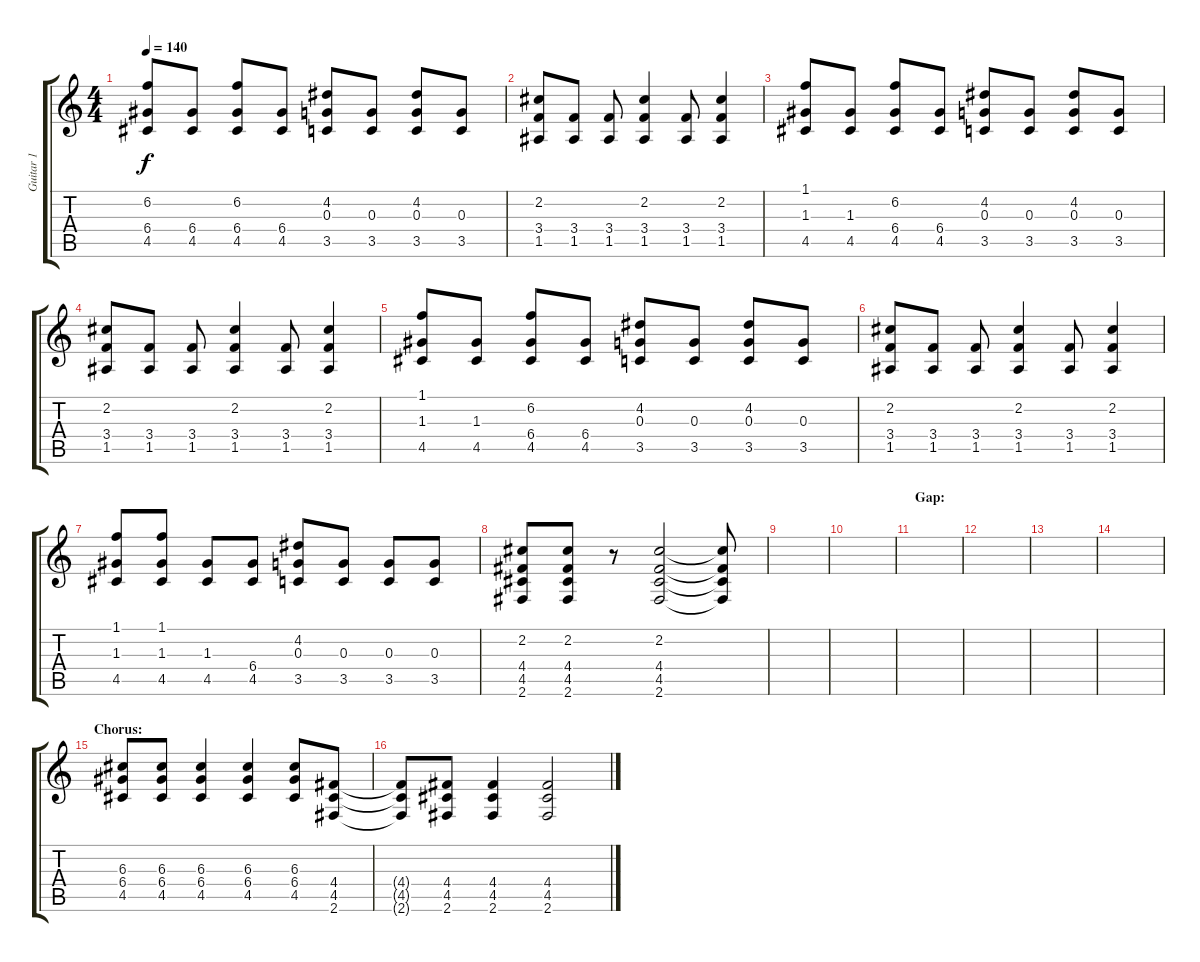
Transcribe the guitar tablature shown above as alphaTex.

\track ("Guitar 1" "Guitar 1") {instrument electricguitarmuted}
\staff {score tabs}
\tuning (E4 B3 G3 D3 A2 E2) {hide}
\ts (4 4)
\tempo 140
\clef g2
\ks c
(6.2 6.4 4.5).8{dy f} (6.4 4.5).8 (6.2 6.4 4.5).8 (6.4 4.5).8 (4.2 0.3 3.5).8 (0.3 3.5).8 (4.2 0.3 3.5).8 (0.3 3.5).8 |
(2.2 3.4 1.5).8 (3.4 1.5).8 (3.4 1.5).8 (2.2 3.4 1.5).4 (3.4 1.5).8 (2.2 3.4 1.5).4 |
(1.1 1.3 4.5).8 (1.3 4.5).8 (6.2 6.4 4.5).8 (6.4 4.5).8 (4.2 0.3 3.5).8 (0.3 3.5).8 (4.2 0.3 3.5).8 (0.3 3.5).8 |
(2.2 3.4 1.5).8 (3.4 1.5).8 (3.4 1.5).8 (2.2 3.4 1.5).4 (3.4 1.5).8 (2.2 3.4 1.5).4 |
(1.1 1.3 4.5).8 (1.3 4.5).8 (6.2 6.4 4.5).8 (6.4 4.5).8 (4.2 0.3 3.5).8 (0.3 3.5).8 (4.2 0.3 3.5).8 (0.3 3.5).8 |
(2.2 3.4 1.5).8 (3.4 1.5).8 (3.4 1.5).8 (2.2 3.4 1.5).4 (3.4 1.5).8 (2.2 3.4 1.5).4 |
(1.1 1.3 4.5).8 (1.1 1.3 4.5).8 (1.3 4.5).8 (6.4 4.5).8 (4.2 0.3 3.5).8 (0.3 3.5).8 (0.3 3.5).8 (0.3 3.5).8 |
(2.2 4.4 4.5 2.6).8 (2.2 4.4 4.5 2.6).8 r.8 (2.2 4.4 4.5 2.6).2 (2.2{t} 4.4{t} 4.5{t} 2.6{t}).8 |
|
|
\section ("" "Gap:")
|
|
|
|
\section ("" "Chorus:")
(6.3 6.4 4.5).8 (6.3 6.4 4.5).8 (6.3 6.4 4.5).4 (6.3 6.4 4.5).4 (6.3 6.4 4.5).8 (4.4 4.5 2.6).8 |
(4.4{t} 4.5{t} 2.6{t}).8 (4.4 4.5 2.6).8 (4.4 4.5 2.6).4 (4.4 4.5 2.6).2
